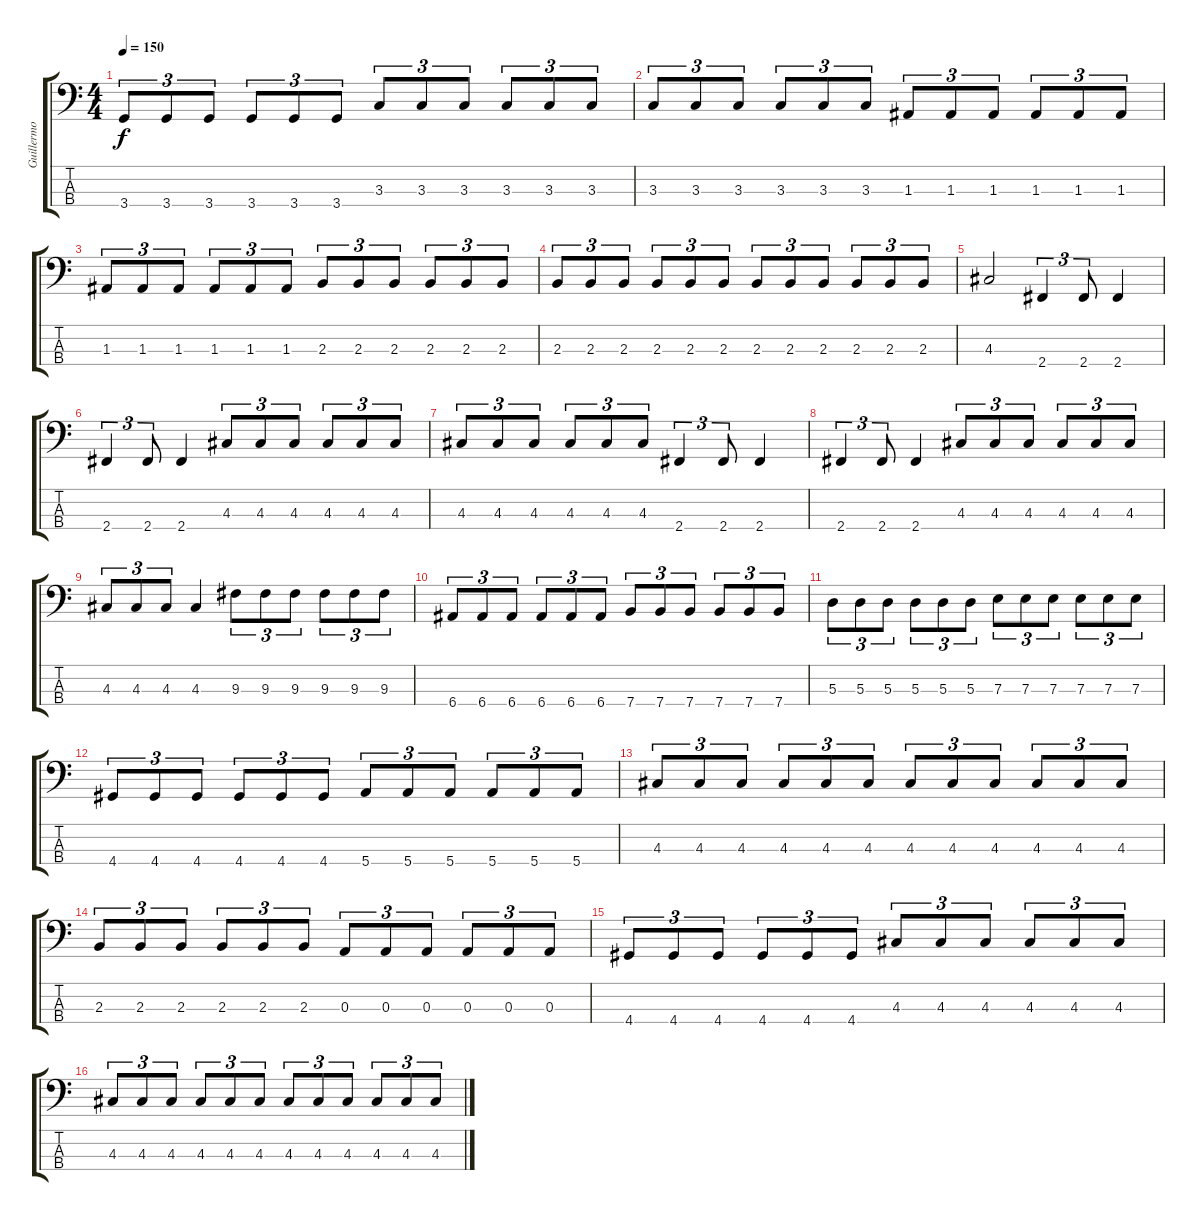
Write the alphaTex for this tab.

\track ("Guillermo Sánchez" "Guillermo ") {instrument electricbasspick}
\staff {score tabs}
\tuning (G2 D2 A1 E1) {hide}
\ts (4 4)
\tempo 150
\clef f4
\ks c
3.4.8{tu (3 2) dy f} 3.4.8{tu (3 2)} 3.4.8{tu (3 2)} 3.4.8{tu (3 2)} 3.4.8{tu (3 2)} 3.4.8{tu (3 2)} 3.3.8{tu (3 2)} 3.3.8{tu (3 2)} 3.3.8{tu (3 2)} 3.3.8{tu (3 2)} 3.3.8{tu (3 2)} 3.3.8{tu (3 2)} |
3.3.8{tu (3 2)} 3.3.8{tu (3 2)} 3.3.8{tu (3 2)} 3.3.8{tu (3 2)} 3.3.8{tu (3 2)} 3.3.8{tu (3 2)} 1.3.8{tu (3 2)} 1.3.8{tu (3 2)} 1.3.8{tu (3 2)} 1.3.8{tu (3 2)} 1.3.8{tu (3 2)} 1.3.8{tu (3 2)} |
1.3.8{tu (3 2)} 1.3.8{tu (3 2)} 1.3.8{tu (3 2)} 1.3.8{tu (3 2)} 1.3.8{tu (3 2)} 1.3.8{tu (3 2)} 2.3.8{tu (3 2)} 2.3.8{tu (3 2)} 2.3.8{tu (3 2)} 2.3.8{tu (3 2)} 2.3.8{tu (3 2)} 2.3.8{tu (3 2)} |
2.3.8{tu (3 2)} 2.3.8{tu (3 2)} 2.3.8{tu (3 2)} 2.3.8{tu (3 2)} 2.3.8{tu (3 2)} 2.3.8{tu (3 2)} 2.3.8{tu (3 2)} 2.3.8{tu (3 2)} 2.3.8{tu (3 2)} 2.3.8{tu (3 2)} 2.3.8{tu (3 2)} 2.3.8{tu (3 2)} |
4.3.2 2.4.4{tu (3 2)} 2.4.8{tu (3 2)} 2.4.4 |
2.4.4{tu (3 2)} 2.4.8{tu (3 2)} 2.4.4 4.3.8{tu (3 2)} 4.3.8{tu (3 2)} 4.3.8{tu (3 2)} 4.3.8{tu (3 2)} 4.3.8{tu (3 2)} 4.3.8{tu (3 2)} |
4.3.8{tu (3 2)} 4.3.8{tu (3 2)} 4.3.8{tu (3 2)} 4.3.8{tu (3 2)} 4.3.8{tu (3 2)} 4.3.8{tu (3 2)} 2.4.4{tu (3 2)} 2.4.8{tu (3 2)} 2.4.4 |
2.4.4{tu (3 2)} 2.4.8{tu (3 2)} 2.4.4 4.3.8{tu (3 2)} 4.3.8{tu (3 2)} 4.3.8{tu (3 2)} 4.3.8{tu (3 2)} 4.3.8{tu (3 2)} 4.3.8{tu (3 2)} |
4.3.8{tu (3 2)} 4.3.8{tu (3 2)} 4.3.8{tu (3 2)} 4.3.4 9.3.8{tu (3 2)} 9.3.8{tu (3 2)} 9.3.8{tu (3 2)} 9.3.8{tu (3 2)} 9.3.8{tu (3 2)} 9.3.8{tu (3 2)} |
6.4.8{tu (3 2)} 6.4.8{tu (3 2)} 6.4.8{tu (3 2)} 6.4.8{tu (3 2)} 6.4.8{tu (3 2)} 6.4.8{tu (3 2)} 7.4.8{tu (3 2)} 7.4.8{tu (3 2)} 7.4.8{tu (3 2)} 7.4.8{tu (3 2)} 7.4.8{tu (3 2)} 7.4.8{tu (3 2)} |
5.3.8{tu (3 2)} 5.3.8{tu (3 2)} 5.3.8{tu (3 2)} 5.3.8{tu (3 2)} 5.3.8{tu (3 2)} 5.3.8{tu (3 2)} 7.3.8{tu (3 2)} 7.3.8{tu (3 2)} 7.3.8{tu (3 2)} 7.3.8{tu (3 2)} 7.3.8{tu (3 2)} 7.3.8{tu (3 2)} |
4.4.8{tu (3 2)} 4.4.8{tu (3 2)} 4.4.8{tu (3 2)} 4.4.8{tu (3 2)} 4.4.8{tu (3 2)} 4.4.8{tu (3 2)} 5.4.8{tu (3 2)} 5.4.8{tu (3 2)} 5.4.8{tu (3 2)} 5.4.8{tu (3 2)} 5.4.8{tu (3 2)} 5.4.8{tu (3 2)} |
4.3.8{tu (3 2)} 4.3.8{tu (3 2)} 4.3.8{tu (3 2)} 4.3.8{tu (3 2)} 4.3.8{tu (3 2)} 4.3.8{tu (3 2)} 4.3.8{tu (3 2)} 4.3.8{tu (3 2)} 4.3.8{tu (3 2)} 4.3.8{tu (3 2)} 4.3.8{tu (3 2)} 4.3.8{tu (3 2)} |
2.3.8{tu (3 2)} 2.3.8{tu (3 2)} 2.3.8{tu (3 2)} 2.3.8{tu (3 2)} 2.3.8{tu (3 2)} 2.3.8{tu (3 2)} 0.3.8{tu (3 2)} 0.3.8{tu (3 2)} 0.3.8{tu (3 2)} 0.3.8{tu (3 2)} 0.3.8{tu (3 2)} 0.3.8{tu (3 2)} |
4.4.8{tu (3 2)} 4.4.8{tu (3 2)} 4.4.8{tu (3 2)} 4.4.8{tu (3 2)} 4.4.8{tu (3 2)} 4.4.8{tu (3 2)} 4.3.8{tu (3 2)} 4.3.8{tu (3 2)} 4.3.8{tu (3 2)} 4.3.8{tu (3 2)} 4.3.8{tu (3 2)} 4.3.8{tu (3 2)} |
4.3.8{tu (3 2)} 4.3.8{tu (3 2)} 4.3.8{tu (3 2)} 4.3.8{tu (3 2)} 4.3.8{tu (3 2)} 4.3.8{tu (3 2)} 4.3.8{tu (3 2)} 4.3.8{tu (3 2)} 4.3.8{tu (3 2)} 4.3.8{tu (3 2)} 4.3.8{tu (3 2)} 4.3.8{tu (3 2)}
